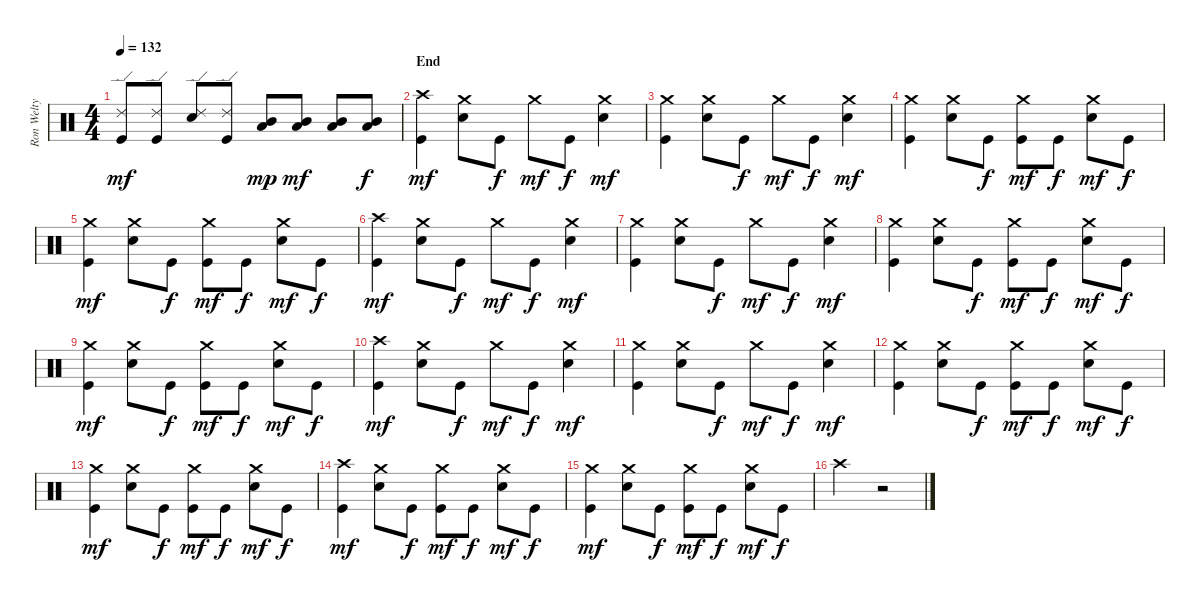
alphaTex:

\track ("Ron Welty" "Ron Welty") {instrument percussion}
\staff {score}
\articulation defaults
\ts (4 4)
\tempo 132
\clef neutral
\ks c
("Kick (hit)" "Ride (edge) 2").8{dy mf} ("Kick (hit)" "Ride (edge) 2").8 ("Electric Snare (hit)" "Ride (edge) 2").8 ("Kick (hit)" "Ride (edge) 2").8 ("Low Floor Tom (hit)" "Mid Tom (hit)").8{dy mp} ("Mid Tom (hit)" "Low Floor Tom (hit)").8{dy mf} ("Mid Tom (hit)" "Low Floor Tom (hit)").8 ("Mid Tom (hit)" "Low Floor Tom (hit)").8{dy f} |
\section ("" "End")
("Kick (hit)" "Crash high (hit)").4{dy mf} ("Electric Snare (hit)" "Crash medium (hit)").8 "Kick (hit)".8{dy f} "Crash medium (hit)".8{dy mf} "Kick (hit)".8{dy f} ("Electric Snare (hit)" "Crash medium (hit)").4{dy mf} |
("Kick (hit)" "Crash medium (hit)").4 ("Electric Snare (hit)" "Crash medium (hit)").8 "Kick (hit)".8{dy f} "Crash medium (hit)".8{dy mf} "Kick (hit)".8{dy f} ("Electric Snare (hit)" "Crash medium (hit)").4{dy mf} |
("Kick (hit)" "Crash medium (hit)").4 ("Electric Snare (hit)" "Crash medium (hit)").8 "Kick (hit)".8{dy f} ("Kick (hit)" "Crash medium (hit)").8{dy mf} "Kick (hit)".8{dy f} ("Electric Snare (hit)" "Crash medium (hit)").8{dy mf} "Kick (hit)".8{dy f} |
("Kick (hit)" "Crash medium (hit)").4{dy mf} ("Electric Snare (hit)" "Crash medium (hit)").8 "Kick (hit)".8{dy f} ("Kick (hit)" "Crash medium (hit)").8{dy mf} "Kick (hit)".8{dy f} ("Electric Snare (hit)" "Crash medium (hit)").8{dy mf} "Kick (hit)".8{dy f} |
("Kick (hit)" "Crash high (hit)").4{dy mf} ("Electric Snare (hit)" "Crash medium (hit)").8 "Kick (hit)".8{dy f} "Crash medium (hit)".8{dy mf} "Kick (hit)".8{dy f} ("Electric Snare (hit)" "Crash medium (hit)").4{dy mf} |
("Kick (hit)" "Crash medium (hit)").4 ("Electric Snare (hit)" "Crash medium (hit)").8 "Kick (hit)".8{dy f} "Crash medium (hit)".8{dy mf} "Kick (hit)".8{dy f} ("Electric Snare (hit)" "Crash medium (hit)").4{dy mf} |
("Kick (hit)" "Crash medium (hit)").4 ("Electric Snare (hit)" "Crash medium (hit)").8 "Kick (hit)".8{dy f} ("Kick (hit)" "Crash medium (hit)").8{dy mf} "Kick (hit)".8{dy f} ("Electric Snare (hit)" "Crash medium (hit)").8{dy mf} "Kick (hit)".8{dy f} |
("Kick (hit)" "Crash medium (hit)").4{dy mf} ("Electric Snare (hit)" "Crash medium (hit)").8 "Kick (hit)".8{dy f} ("Kick (hit)" "Crash medium (hit)").8{dy mf} "Kick (hit)".8{dy f} ("Electric Snare (hit)" "Crash medium (hit)").8{dy mf} "Kick (hit)".8{dy f} |
("Kick (hit)" "Crash high (hit)").4{dy mf} ("Electric Snare (hit)" "Crash medium (hit)").8 "Kick (hit)".8{dy f} "Crash medium (hit)".8{dy mf} "Kick (hit)".8{dy f} ("Electric Snare (hit)" "Crash medium (hit)").4{dy mf} |
("Kick (hit)" "Crash medium (hit)").4 ("Electric Snare (hit)" "Crash medium (hit)").8 "Kick (hit)".8{dy f} "Crash medium (hit)".8{dy mf} "Kick (hit)".8{dy f} ("Electric Snare (hit)" "Crash medium (hit)").4{dy mf} |
("Kick (hit)" "Crash medium (hit)").4 ("Electric Snare (hit)" "Crash medium (hit)").8 "Kick (hit)".8{dy f} ("Kick (hit)" "Crash medium (hit)").8{dy mf} "Kick (hit)".8{dy f} ("Electric Snare (hit)" "Crash medium (hit)").8{dy mf} "Kick (hit)".8{dy f} |
("Kick (hit)" "Crash medium (hit)").4{dy mf} ("Electric Snare (hit)" "Crash medium (hit)").8 "Kick (hit)".8{dy f} ("Kick (hit)" "Crash medium (hit)").8{dy mf} "Kick (hit)".8{dy f} ("Electric Snare (hit)" "Crash medium (hit)").8{dy mf} "Kick (hit)".8{dy f} |
("Kick (hit)" "Crash high (hit)").4{dy mf} ("Electric Snare (hit)" "Crash medium (hit)").8 "Kick (hit)".8{dy f} ("Kick (hit)" "Crash medium (hit)").8{dy mf} "Kick (hit)".8{dy f} ("Electric Snare (hit)" "Crash medium (hit)").8{dy mf} "Kick (hit)".8{dy f} |
("Kick (hit)" "Crash medium (hit)").4{dy mf} ("Electric Snare (hit)" "Crash medium (hit)").8 "Kick (hit)".8{dy f} ("Kick (hit)" "Crash medium (hit)").8{dy mf} "Kick (hit)".8{dy f} ("Electric Snare (hit)" "Crash medium (hit)").8{dy mf} "Kick (hit)".8{dy f} |
"Crash high (hit)".2 r.2
